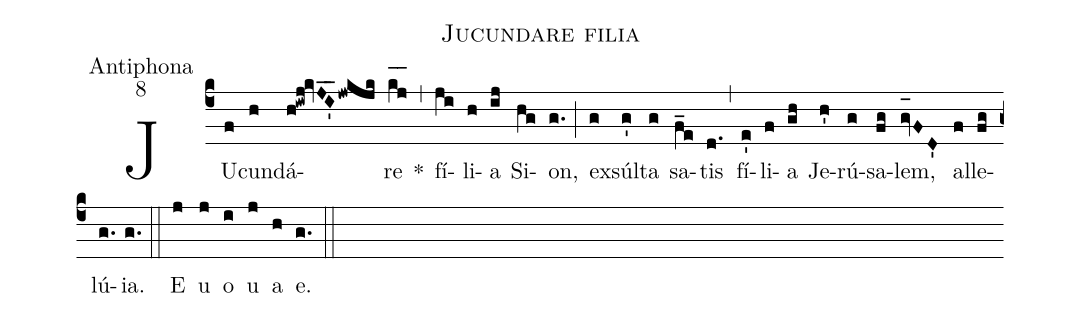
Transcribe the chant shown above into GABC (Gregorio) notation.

name:Jucundare filia;
office-part:Antiphona;
mode:8;
%%
(c4) JU(f)cun(h)dá(h!iwj!kvJ_I'_jwkjk)re(k_[oh:h+1mm]j_[oh:h+1mm]) *(,) fí(ji)li(h)a(ij) Si(hg)on,(g.) (;) ex(g)súl(g')ta(g) sa(f_e)tis(d.) (,) fí(e')li(f)a(gh) Je(h')rú(g)sa(fg)lem,(gv_[oh:h]FD') al(f)le(fg)lú(g.){ia}.(g.) (::) <eu>E(j) u(j) o(i) u(j) a(h) e.</eu>(g.) (::)
